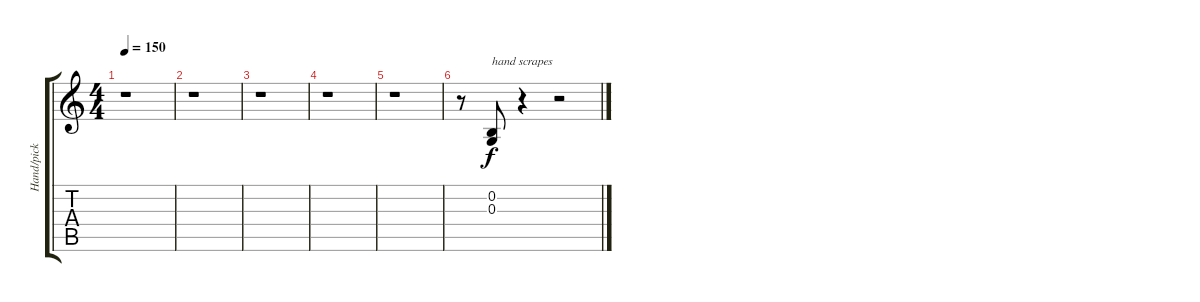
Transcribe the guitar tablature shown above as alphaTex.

\track ("Hand/pick scrapes" "Hand/pick ") {instrument guitarfretnoise}
\staff {score tabs}
\tuning (E4 B3 G3 D3 A2 E2) {hide}
\ts (4 4)
\tempo 150
\clef g2
\ks c
r.1{dy f} |
r.1 |
r.1 |
r.1 |
r.1 |
r.8 (0.2 0.3).8{txt "hand scrapes"} r.4 r.2
